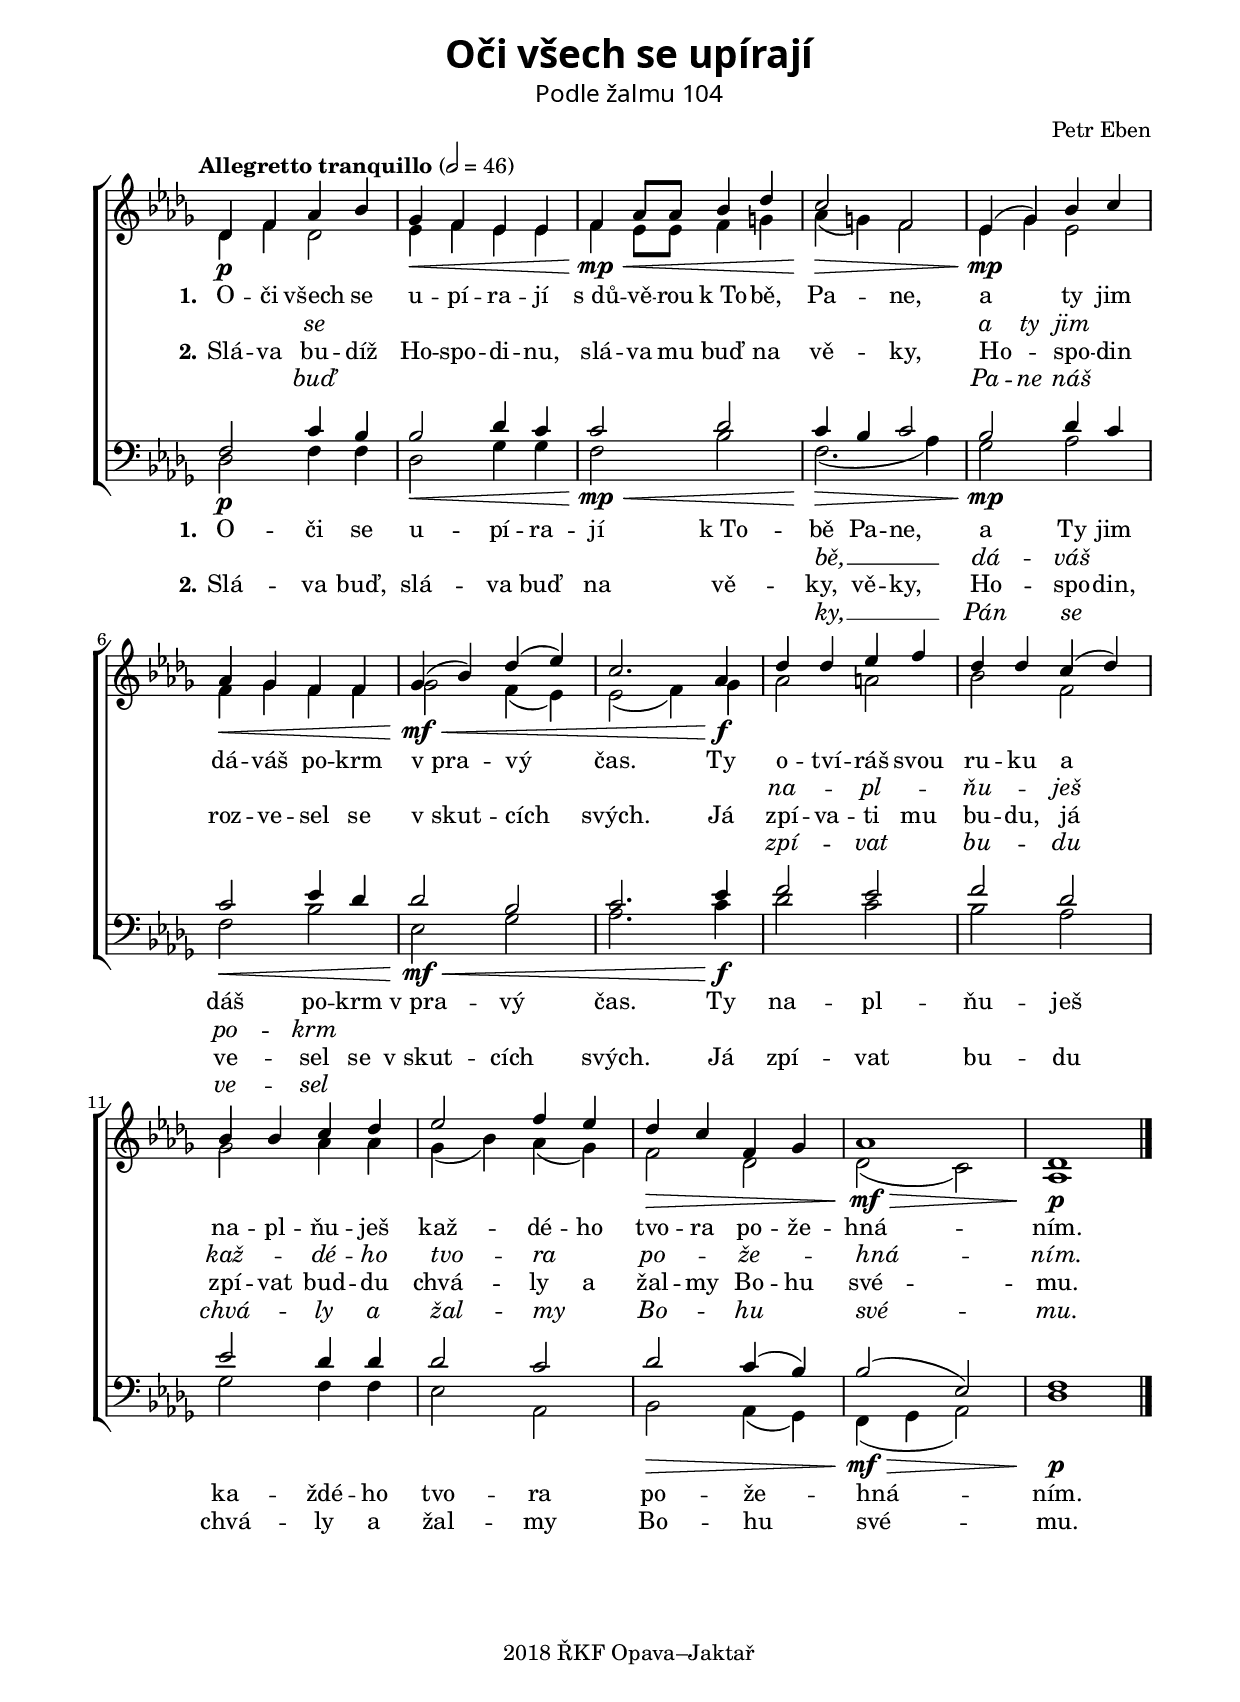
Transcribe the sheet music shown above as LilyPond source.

\version "2.16.2"

\header {
  title = \markup
  \override #'(font-name . "Alegreya Sans Black")
  \override #'(font-size . 5)
  "Oči všech se upírají"
  subtitle = \markup
  \override #'(font-name . "Alegreya Sans")
  \override #'(font-size . 1)
  "Podle žalmu 104"
  composer = "Petr Eben"
  %piece = "Poprvé v 1. taktu zazpívat unisono melodii sopránu, pak už vždy čtyřhlas."
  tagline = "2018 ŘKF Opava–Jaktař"
}

#(set-global-staff-size 19)

\paper {
  system-system-spacing #'minimum-distance = #13
  
  top-margin = 1\cm
  left-margin = 1.8\cm
  right-margin = 1.5\cm
  bottom-margin = 1\cm
  indent = 0\cm
  ragged-last = ##f
}

global = {
  \override Staff.TimeSignature #'stencil = ##f % hide time signature
  \time 2/2
  \tempo "Allegretto tranquillo" 2 = 46
  \key des \major
}

soprano = \relative c' {
  \global
  des4\p f as bes
  ges\< f es es
  f\mp\< as8 as bes4 des
  c2\> f,
  es4(\mp ges) bes c
  as\< ges f f
  ges(\mf\< bes) des( es)
  c2. as4\f
  des des es f
  des des c( des)
  bes bes c des
  es2 f4 es
  des\> c f, ges
  as1\mf\>
  des,\p
  \bar "|."
}

alto = \relative c' {
  \global
  des4 f des2
  es4 f es es
  f es8 es f4 g
  as( g) f2
  es4 ges es2
  f4 ges f f
  ges2 f4( es)
  es2( f4) ges
  as2 a
  bes f
  ges as4 as
  ges( bes) as( ges)
  f2 des
  des( c)
  as1
}

tenor = \relative c {
  \global
  f2\p c'4 bes
  bes2\< des4 c
  c2\mp\< des
  c4\> bes c2
  bes\mp des4 c
  c2\< es4 des
  des2\mf\< bes
  c2. es4\f
  f2 es
  f des
  es des4 des
  des2 c
  des\> c4( bes)
  bes2(\mf\> es,)
  f1\p
}

bass = \relative c {
  \global
  des2 f4 f
  des2 ges4 ges
  f2 bes
  f2.( as4)
  ges2 as
  f bes
  es, ges
  as2. c4
  des2 c
  bes as
  ges f4 f
  es2 as,
  bes as4( ges)
  f( ges as2)
  des1
}

verseOneSoprano = \lyricmode {
  \set stanza = "1."
  O -- či všech se u -- pí -- ra -- jí
  "s dů" -- vě -- rou "k To" -- bě, Pa -- ne,
  a ty jim dá -- váš po -- krm "v pra" -- vý čas.
  Ty o -- tví -- ráš svou ru -- ku a na -- pl -- ňu -- ješ
  kaž -- dé -- ho tvo -- ra po -- že -- hná -- ním.
}

verseTwoSoprano = \lyricmode {
  \set stanza = "2."
  Slá -- va bu -- díž Ho -- spo -- di -- nu,
  slá -- va mu buď na vě -- ky, Ho -- spo -- din
  roz -- ve -- sel se "v skut" -- cích svých.
  Já zpí -- va -- ti mu bu -- du, já zpí -- vat bud -- du
  chvá -- ly a žal -- my Bo -- hu své -- mu.
}

verseOneAlto = \lyricmode {
  \override LyricText #'font-shape = #'italic
  \skip 1 \skip 1 se
  \skip 1 \skip 1 \skip 1 \skip 1 \skip 1 \skip 1 \skip 1 \skip 1 \skip 1 \skip 1 \skip 1
  a ty jim
  \skip 1 \skip 1 \skip 1 \skip 1 \skip 1 \skip 1 \skip 1 \skip 1 
  na -- pl -- ňu -- ješ kaž -- dé -- ho tvo -- ra po -- že -- hná -- ním.
}

verseTwoAlto = \lyricmode {
  \override LyricText #'font-shape = #'italic
  \skip 1 \skip 1 buď
  \skip 1 \skip 1 \skip 1 \skip 1 \skip 1 \skip 1 \skip 1 \skip 1 \skip 1 \skip 1 \skip 1
  Pa -- ne náš
  \skip 1 \skip 1 \skip 1 \skip 1 \skip 1 \skip 1 \skip 1 \skip 1 
  zpí -- vat bu -- du chvá -- ly a žal -- my Bo -- hu své -- mu.
}

verseOneTenor = \lyricmode {
  \set stanza = "1."
  O -- či se u -- pí -- ra -- jí "k To" -- bě Pa -- ne,
  a Ty jim dáš po -- krm "v pra" -- vý čas.
  Ty na -- pl -- ňu -- ješ ka -- ždé -- ho tvo -- ra po -- že -- hná -- ním.
}

verseTwoTenor = \lyricmode {
  \set stanza = "2."
  Slá -- va buď, slá -- va buď na vě -- ky, vě -- ky,
  Ho -- spo -- din, ve -- sel se "v skut" -- cích svých.
  Já zpí -- vat bu -- du chvá -- ly a žal -- my Bo -- hu své -- mu.
}

verseOneBass = \lyricmode {
  \override LyricText #'font-shape = #'italic
  \skip 1 \skip 1 \skip 1 \skip 1 \skip 1 \skip 1 \skip 1 \skip 1 
  bě, __ dá -- váš po -- krm
}

verseTwoBass = \lyricmode {
  \override LyricText #'font-shape = #'italic
  \skip 1 \skip 1 \skip 1 \skip 1 \skip 1 \skip 1 \skip 1 \skip 1 
  ky, __ Pán se ve -- sel
}

\score {
  \new ChoirStaff <<
    \new Staff <<
      \new Voice = "soprano" { \voiceOne \soprano }
      \new Voice = "alto" { \voiceTwo \alto }
    >>
    \new Lyrics \lyricsto "soprano" \verseOneSoprano
    \new Lyrics \lyricsto "alto" \verseOneAlto
    \new Lyrics \lyricsto "soprano" \verseTwoSoprano
    \new Lyrics \lyricsto "alto" \verseTwoAlto
    \new Staff <<
      \clef bass
      \new Voice = "tenor" { \voiceOne \tenor }
      \new Voice = "bass" { \voiceTwo \bass }
    >>
    \new Lyrics \lyricsto "tenor" \verseOneTenor
    \new Lyrics \lyricsto "bass" \verseOneBass
    \new Lyrics \lyricsto "tenor" \verseTwoTenor
    \new Lyrics \lyricsto "bass" \verseTwoBass
  >>
  \layout {
    \context {
      \Score \override SpacingSpanner #'base-shortest-duration = #(ly:make-moment 1 8)
      %\override LyricText #'font-size = #1  
    }
  }
  \midi { }
}
